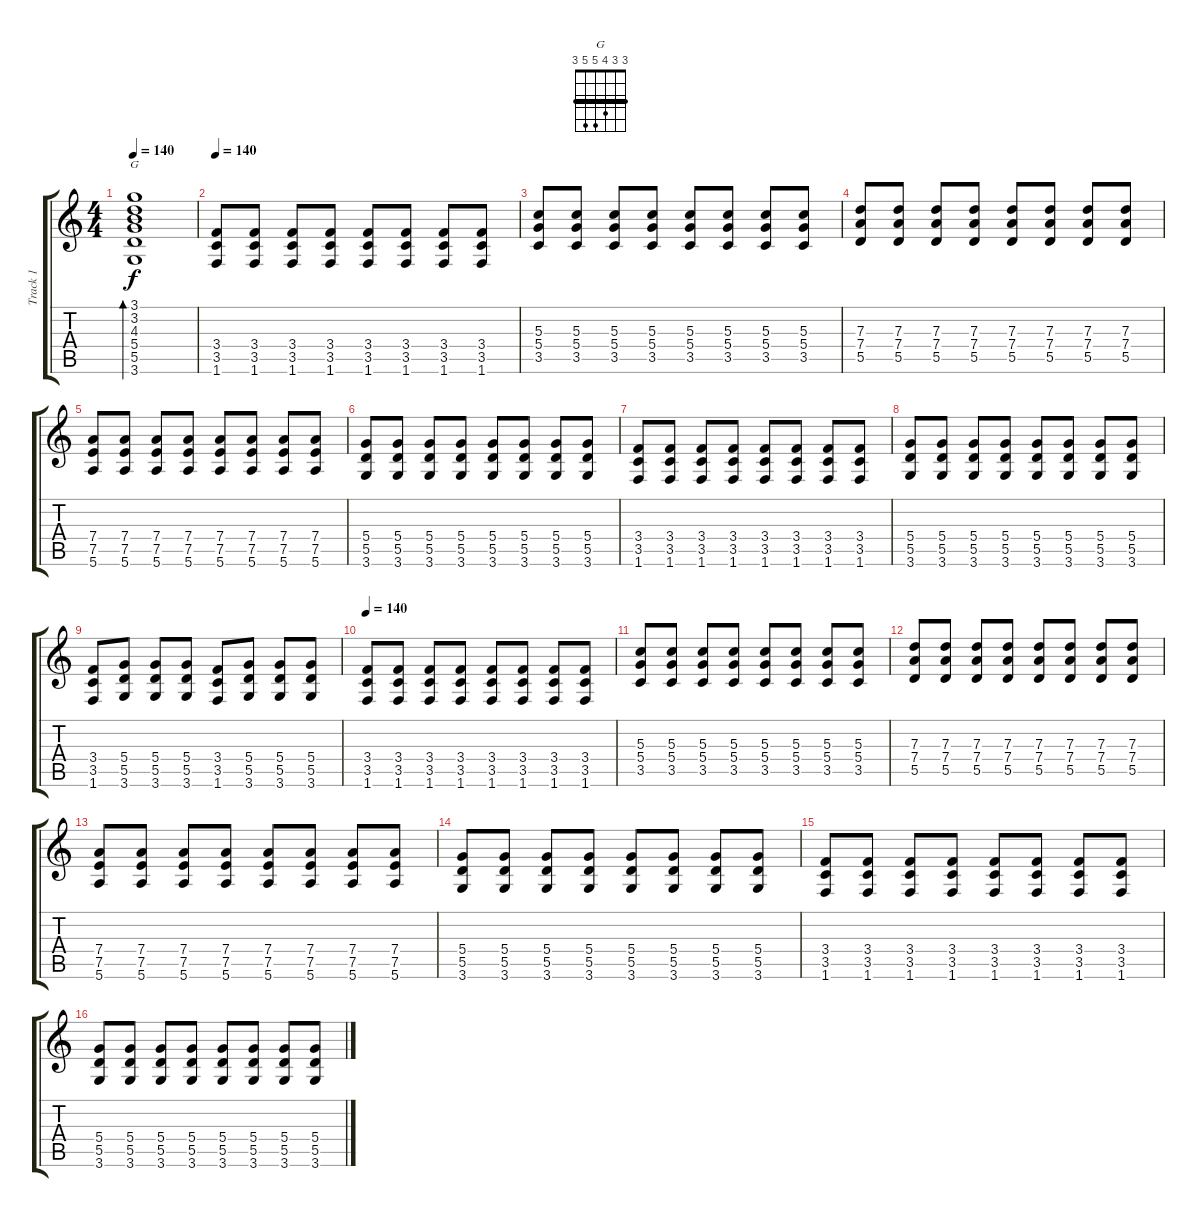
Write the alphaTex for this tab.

\track ("Track 1" "Track 1") {instrument electricguitarclean}
\staff {score tabs}
\tuning (E4 B3 G3 D3 A2 E2) {hide}
\chord ("G" 3 3 4 5 5 3) {barre 3}
\ts (4 4)
\tempo 140
\clef g2
\ks c
(3.1 3.2 4.3 5.4 5.5 3.6).1{bd 60 ch "G" dy f} |
\tempo 140
(3.4 3.5 1.6).8 (3.4 3.5 1.6).8 (3.4 3.5 1.6).8 (3.4 3.5 1.6).8 (3.4 3.5 1.6).8 (3.4 3.5 1.6).8 (3.4 3.5 1.6).8 (3.4 3.5 1.6).8 |
(5.3 5.4 3.5).8 (5.3 5.4 3.5).8 (5.3 5.4 3.5).8 (5.3 5.4 3.5).8 (5.3 5.4 3.5).8 (5.3 5.4 3.5).8 (5.3 5.4 3.5).8 (5.3 5.4 3.5).8 |
(7.3 7.4 5.5).8 (7.3 7.4 5.5).8 (7.3 7.4 5.5).8 (7.3 7.4 5.5).8 (7.3 7.4 5.5).8 (7.3 7.4 5.5).8 (7.3 7.4 5.5).8 (7.3 7.4 5.5).8 |
(7.4 7.5 5.6).8 (7.4 7.5 5.6).8 (7.4 7.5 5.6).8 (7.4 7.5 5.6).8 (7.4 7.5 5.6).8 (7.4 7.5 5.6).8 (7.4 7.5 5.6).8 (7.4 7.5 5.6).8 |
(5.4 5.5 3.6).8 (5.4 5.5 3.6).8 (5.4 5.5 3.6).8 (5.4 5.5 3.6).8 (5.4 5.5 3.6).8 (5.4 5.5 3.6).8 (5.4 5.5 3.6).8 (5.4 5.5 3.6).8 |
(3.4 3.5 1.6).8 (3.4 3.5 1.6).8 (3.4 3.5 1.6).8 (3.4 3.5 1.6).8 (3.4 3.5 1.6).8 (3.4 3.5 1.6).8 (3.4 3.5 1.6).8 (3.4 3.5 1.6).8 |
(5.4 5.5 3.6).8 (5.4 5.5 3.6).8 (5.4 5.5 3.6).8 (5.4 5.5 3.6).8 (5.4 5.5 3.6).8 (5.4 5.5 3.6).8 (5.4 5.5 3.6).8 (5.4 5.5 3.6).8 |
(3.4 3.5 1.6).8 (5.4 5.5 3.6).8 (5.4 5.5 3.6).8 (5.4 5.5 3.6).8 (3.4 3.5 1.6).8 (5.4 5.5 3.6).8 (5.4 5.5 3.6).8 (5.4 5.5 3.6).8 |
\tempo 140
(3.4 3.5 1.6).8 (3.4 3.5 1.6).8 (3.4 3.5 1.6).8 (3.4 3.5 1.6).8 (3.4 3.5 1.6).8 (3.4 3.5 1.6).8 (3.4 3.5 1.6).8 (3.4 3.5 1.6).8 |
(5.3 5.4 3.5).8 (5.3 5.4 3.5).8 (5.3 5.4 3.5).8 (5.3 5.4 3.5).8 (5.3 5.4 3.5).8 (5.3 5.4 3.5).8 (5.3 5.4 3.5).8 (5.3 5.4 3.5).8 |
(7.3 7.4 5.5).8 (7.3 7.4 5.5).8 (7.3 7.4 5.5).8 (7.3 7.4 5.5).8 (7.3 7.4 5.5).8 (7.3 7.4 5.5).8 (7.3 7.4 5.5).8 (7.3 7.4 5.5).8 |
(7.4 7.5 5.6).8 (7.4 7.5 5.6).8 (7.4 7.5 5.6).8 (7.4 7.5 5.6).8 (7.4 7.5 5.6).8 (7.4 7.5 5.6).8 (7.4 7.5 5.6).8 (7.4 7.5 5.6).8 |
(5.4 5.5 3.6).8 (5.4 5.5 3.6).8 (5.4 5.5 3.6).8 (5.4 5.5 3.6).8 (5.4 5.5 3.6).8 (5.4 5.5 3.6).8 (5.4 5.5 3.6).8 (5.4 5.5 3.6).8 |
(3.4 3.5 1.6).8 (3.4 3.5 1.6).8 (3.4 3.5 1.6).8 (3.4 3.5 1.6).8 (3.4 3.5 1.6).8 (3.4 3.5 1.6).8 (3.4 3.5 1.6).8 (3.4 3.5 1.6).8 |
(5.4 5.5 3.6).8 (5.4 5.5 3.6).8 (5.4 5.5 3.6).8 (5.4 5.5 3.6).8 (5.4 5.5 3.6).8 (5.4 5.5 3.6).8 (5.4 5.5 3.6).8 (5.4 5.5 3.6).8
